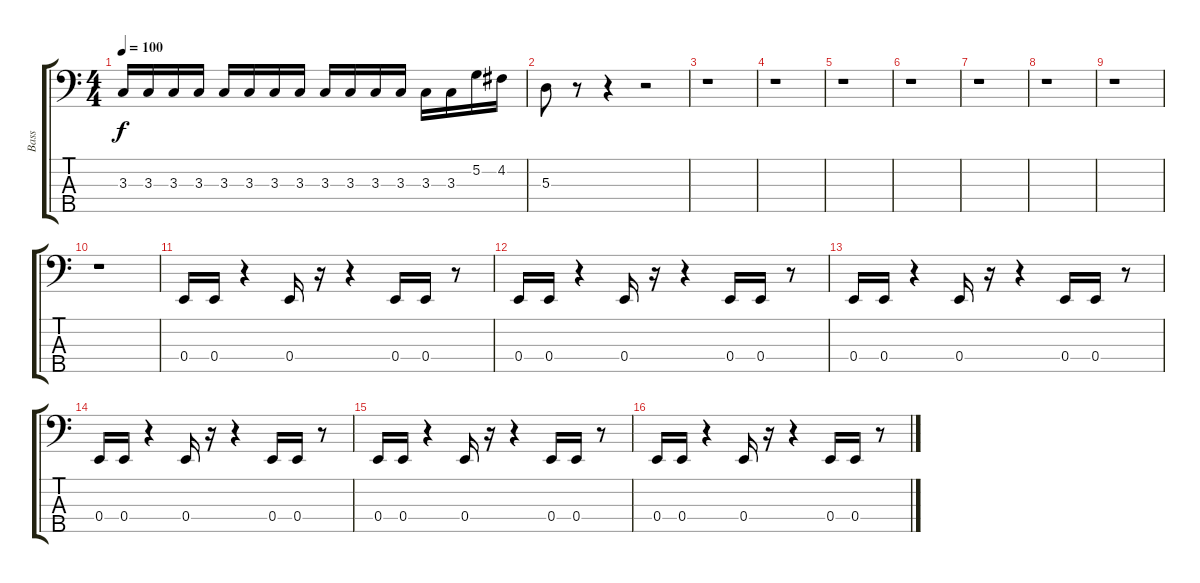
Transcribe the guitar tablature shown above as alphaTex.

\track ("Bass" "Bass") {instrument electricbasspick}
\staff {score tabs}
\tuning (G2 D2 A1 E1 B0) {hide}
\ts (4 4)
\tempo 100
\clef f4
\ks c
3.3.16{dy f} 3.3.16 3.3.16 3.3.16 3.3.16 3.3.16 3.3.16 3.3.16 3.3.16 3.3.16 3.3.16 3.3.16 3.3.16 3.3.16 5.2.16 4.2.16 |
5.3.8 r.8 r.4 r.2 |
r.1 |
r.1 |
r.1 |
r.1 |
r.1 |
r.1 |
r.1 |
r.1 |
0.4.16 0.4.16 r.4 0.4.16 r.16 r.4 0.4.16 0.4.16 r.8 |
0.4.16 0.4.16 r.4 0.4.16 r.16 r.4 0.4.16 0.4.16 r.8 |
0.4.16 0.4.16 r.4 0.4.16 r.16 r.4 0.4.16 0.4.16 r.8 |
0.4.16 0.4.16 r.4 0.4.16 r.16 r.4 0.4.16 0.4.16 r.8 |
0.4.16 0.4.16 r.4 0.4.16 r.16 r.4 0.4.16 0.4.16 r.8 |
0.4.16 0.4.16 r.4 0.4.16 r.16 r.4 0.4.16 0.4.16 r.8
